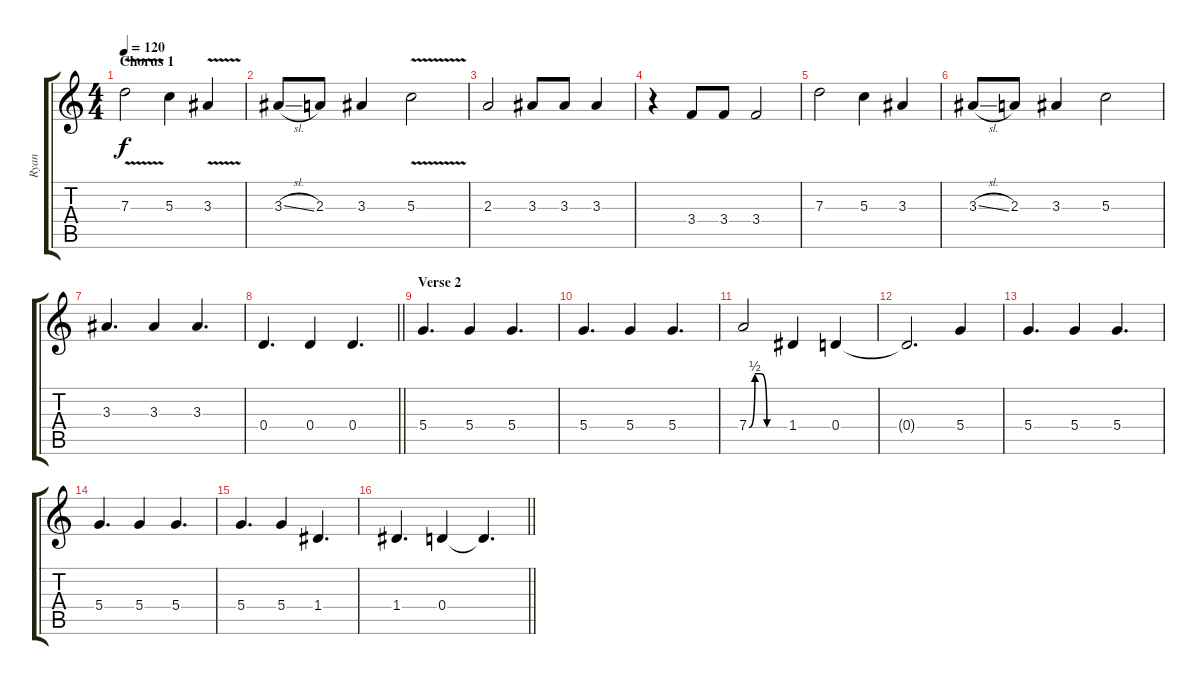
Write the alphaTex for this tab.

\track ("Ryan" "Ryan") {instrument overdrivenguitar}
\staff {score tabs}
\tuning (E4 B3 G3 D3 A2 E2) {hide}
\ts (4 4)
\section ("" "Chorus 1")
\tempo 120
\clef g2
\ks c
7.3{v}.2{dy f} 5.3.4 3.3{v}.4 |
3.3{sl}.8 2.3.8 3.3.4 5.3{v}.2 |
2.3.2 3.3.8 3.3.8 3.3.4 |
r.4 3.4.8 3.4.8 3.4.2 |
7.3.2 5.3.4 3.3.4 |
3.3{sl}.8 2.3.8 3.3.4 5.3.2 |
3.3.4{d} 3.3.4 3.3.4{d} |
\barLineRight lightlight
0.4.4{d} 0.4.4 0.4.4{d} |
\section ("" "Verse 2")
5.4.4{d} 5.4.4 5.4.4{d} |
5.4.4{d} 5.4.4 5.4.4{d} |
7.4{be (custom 0 0 10 2 20 2 30 0 60 0)}.2 1.4.4 0.4.4 |
0.4{t}.2{d} 5.4.4 |
5.4.4{d} 5.4.4 5.4.4{d} |
5.4.4{d} 5.4.4 5.4.4{d} |
5.4.4{d} 5.4.4 1.4.4{d} |
\barLineRight lightlight
1.4.4{d} 0.4.4 0.4{t}.4{d}
